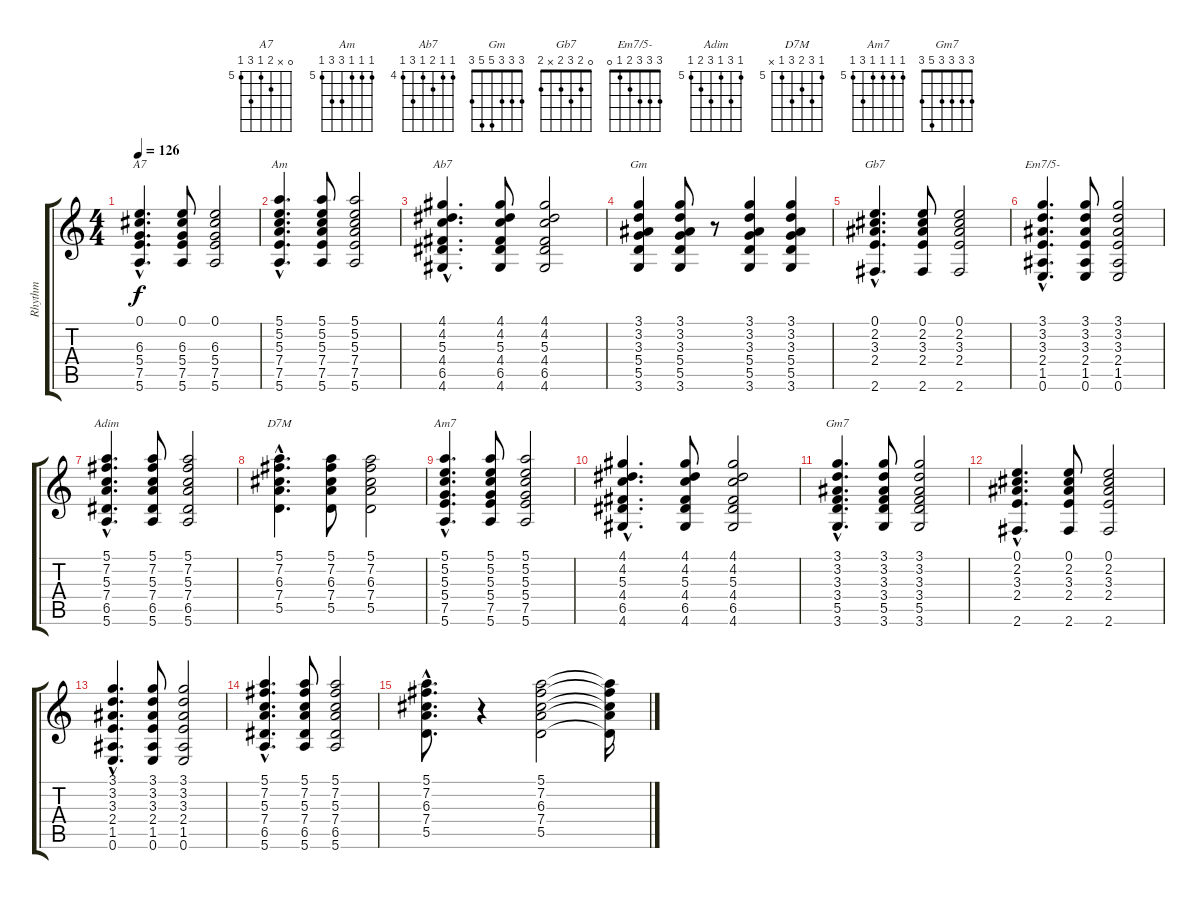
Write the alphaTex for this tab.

\track ("Rhythm" "Rhythm") {instrument electricguitarjazz}
\staff {score tabs}
\tuning (E4 B3 G3 D3 A2 E2) {hide}
\chord ("A7" 0 x 6 5 7 5) {firstfret 5}
\chord ("Am" 5 5 5 7 7 5) {firstfret 5}
\chord ("Ab7" 4 4 5 4 6 4) {firstfret 4}
\chord ("Gm" 3 3 3 5 5 3)
\chord ("Gb7" 0 2 3 2 x 2)
\chord ("Em7/5-" 3 3 3 2 1 0)
\chord ("Adim" 5 7 5 7 6 5) {firstfret 5}
\chord ("D7M" 5 7 6 7 5 x) {firstfret 5}
\chord ("Am7" 5 5 5 5 7 5) {firstfret 5}
\chord ("Gm7" 3 3 3 3 5 3)
\ts (4 4)
\tempo 126
\clef g2
\ks c
(0.1{hac} 6.3{hac} 5.4{hac} 7.5{hac} 5.6{hac}).4{d ch "A7" dy f} (0.1 6.3 5.4 7.5 5.6).8 (0.1 6.3 5.4 7.5 5.6).2 |
(5.1{hac} 5.2{hac} 5.3{hac} 7.4{hac} 7.5{hac} 5.6{hac}).4{d ch "Am"} (5.1 5.2 5.3 7.4 7.5 5.6).8 (5.1 5.2 5.3 7.4 7.5 5.6).2 |
(4.1{hac} 4.2{hac} 5.3{hac} 4.4{hac} 6.5{hac} 4.6{hac}).4{d ch "Ab7"} (4.1 4.2 5.3 4.4 6.5 4.6).8 (4.1 4.2 5.3 4.4 6.5 4.6).2 |
(3.1 3.2 3.3 5.4 5.5 3.6).4{ch "Gm"} (3.1 3.2 3.3 5.4 5.5 3.6).8 r.8 (3.1 3.2 3.3 5.4 5.5 3.6).4 (3.1 3.2 3.3 5.4 5.5 3.6).4 |
(0.1{hac} 2.2{hac} 3.3{hac} 2.4{hac} 2.6{hac}).4{d ch "Gb7"} (0.1 2.2 3.3 2.4 2.6).8 (0.1 2.2 3.3 2.4 2.6).2 |
(3.1{hac} 3.2{hac} 3.3{hac} 2.4{hac} 1.5{hac} 0.6{hac}).4{d ch "Em7/5-"} (3.1 3.2 3.3 2.4 1.5 0.6).8 (3.1 3.2 3.3 2.4 1.5 0.6).2 |
(5.1{hac} 7.2{hac} 5.3{hac} 7.4{hac} 6.5{hac} 5.6{hac}).4{d ch "Adim"} (5.1 7.2 5.3 7.4 6.5 5.6).8 (5.1 7.2 5.3 7.4 6.5 5.6).2 |
(5.1{hac} 7.2{hac} 6.3{hac} 7.4{hac} 5.5{hac}).4{d ch "D7M"} (5.1 7.2 6.3 7.4 5.5).8 (5.1 7.2 6.3 7.4 5.5).2 |
(5.1{hac} 5.2{hac} 5.3{hac} 5.4{hac} 7.5{hac} 5.6{hac}).4{d ch "Am7"} (5.1 5.2 5.3 5.4 7.5 5.6).8 (5.1 5.2 5.3 5.4 7.5 5.6).2 |
(4.1{hac} 4.2{hac} 5.3{hac} 4.4{hac} 6.5{hac} 4.6{hac}).4{d} (4.1 4.2 5.3 4.4 6.5 4.6).8 (4.1 4.2 5.3 4.4 6.5 4.6).2 |
(3.1{hac} 3.2{hac} 3.3{hac} 3.4{hac} 5.5{hac} 3.6{hac}).4{d ch "Gm7"} (3.1 3.2 3.3 3.4 5.5 3.6).8 (3.1 3.2 3.3 3.4 5.5 3.6).2 |
(0.1{hac} 2.2{hac} 3.3{hac} 2.4{hac} 2.6{hac}).4{d} (0.1 2.2 3.3 2.4 2.6).8 (0.1 2.2 3.3 2.4 2.6).2 |
(3.1{hac} 3.2{hac} 3.3{hac} 2.4{hac} 1.5{hac} 0.6{hac}).4{d} (3.1 3.2 3.3 2.4 1.5 0.6).8 (3.1 3.2 3.3 2.4 1.5 0.6).2 |
(5.1{hac} 7.2{hac} 5.3{hac} 7.4{hac} 6.5{hac} 5.6{hac}).4{d} (5.1 7.2 5.3 7.4 6.5 5.6).8 (5.1 7.2 5.3 7.4 6.5 5.6).2 |
(5.1{hac} 7.2{hac} 6.3{hac} 7.4{hac} 5.5{hac}).8{d} r.4 (5.1 7.2 6.3 7.4 5.5).2 (5.1{t} 7.2{t} 6.3{t} 7.4{t} 5.5{t}).16
